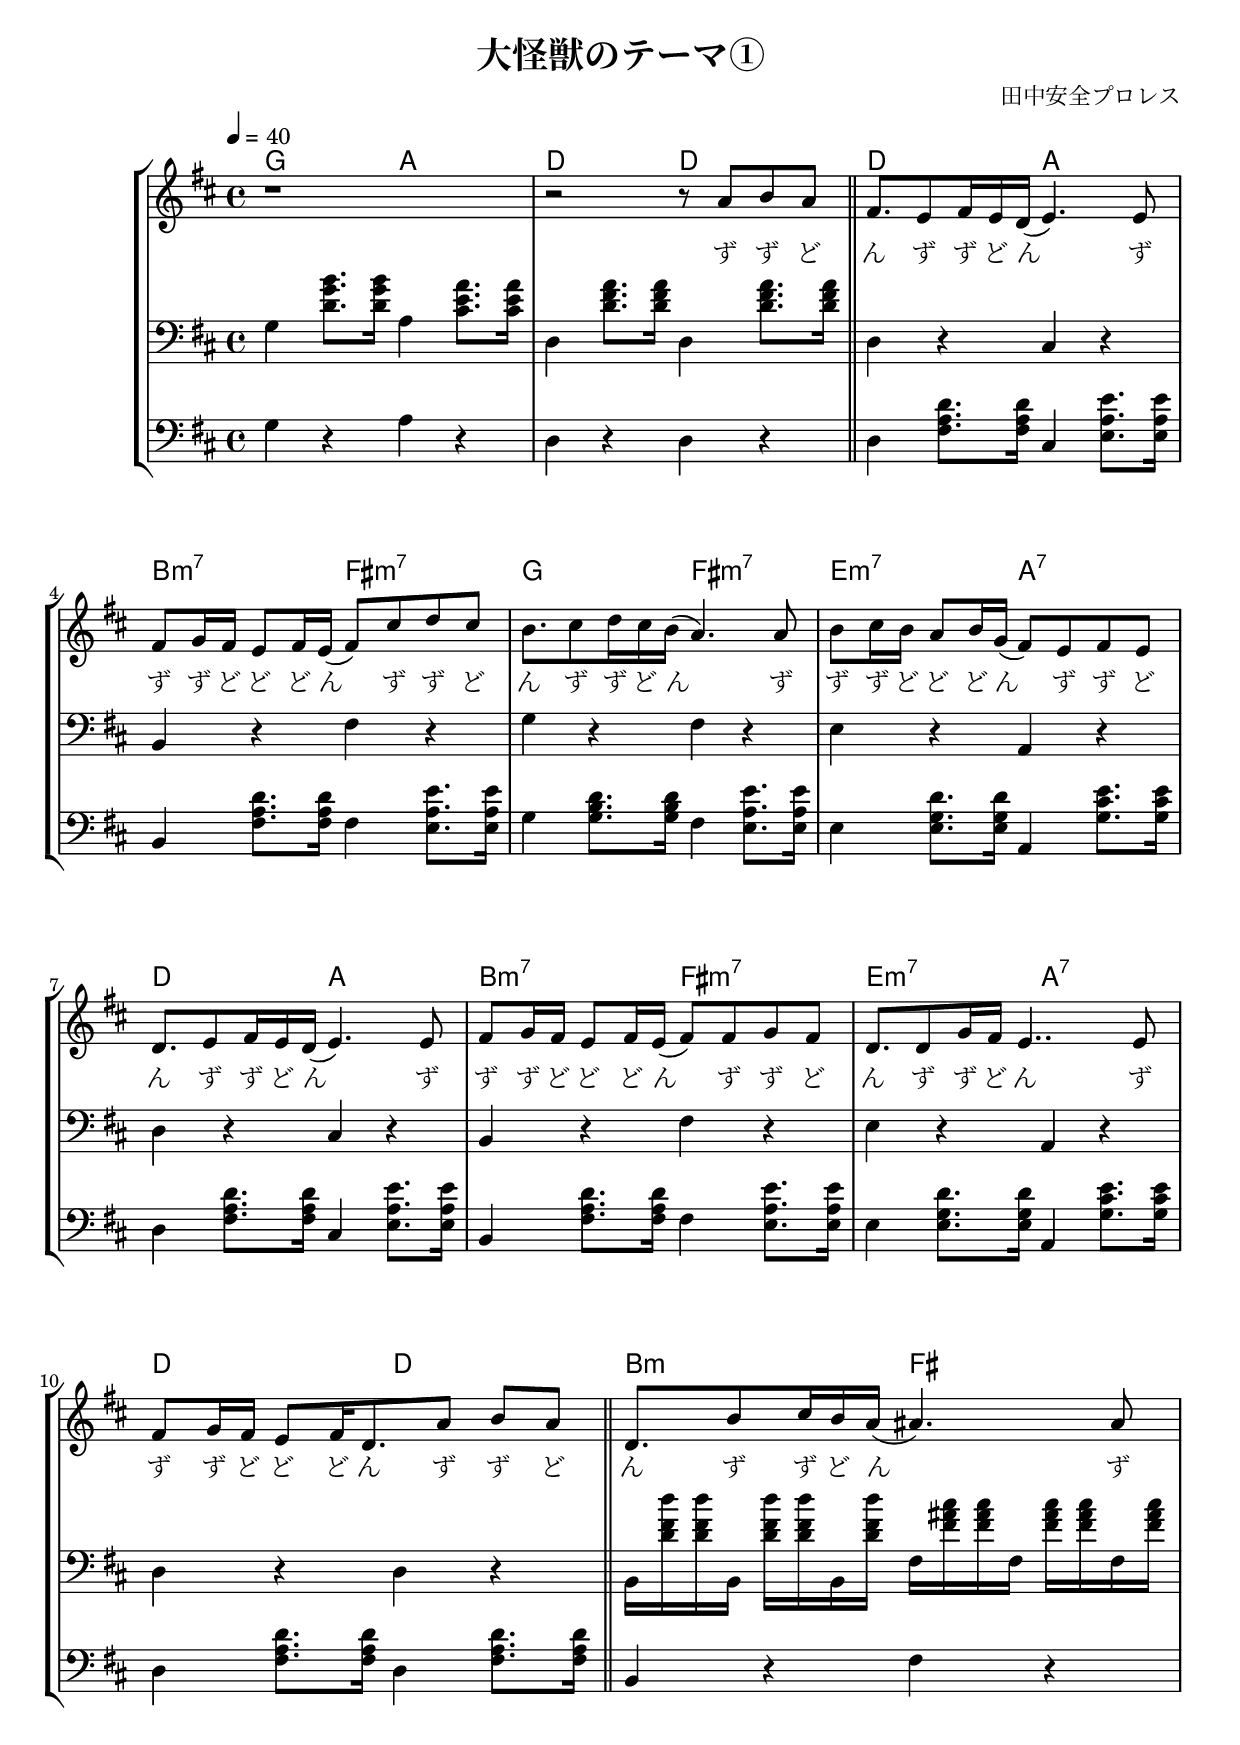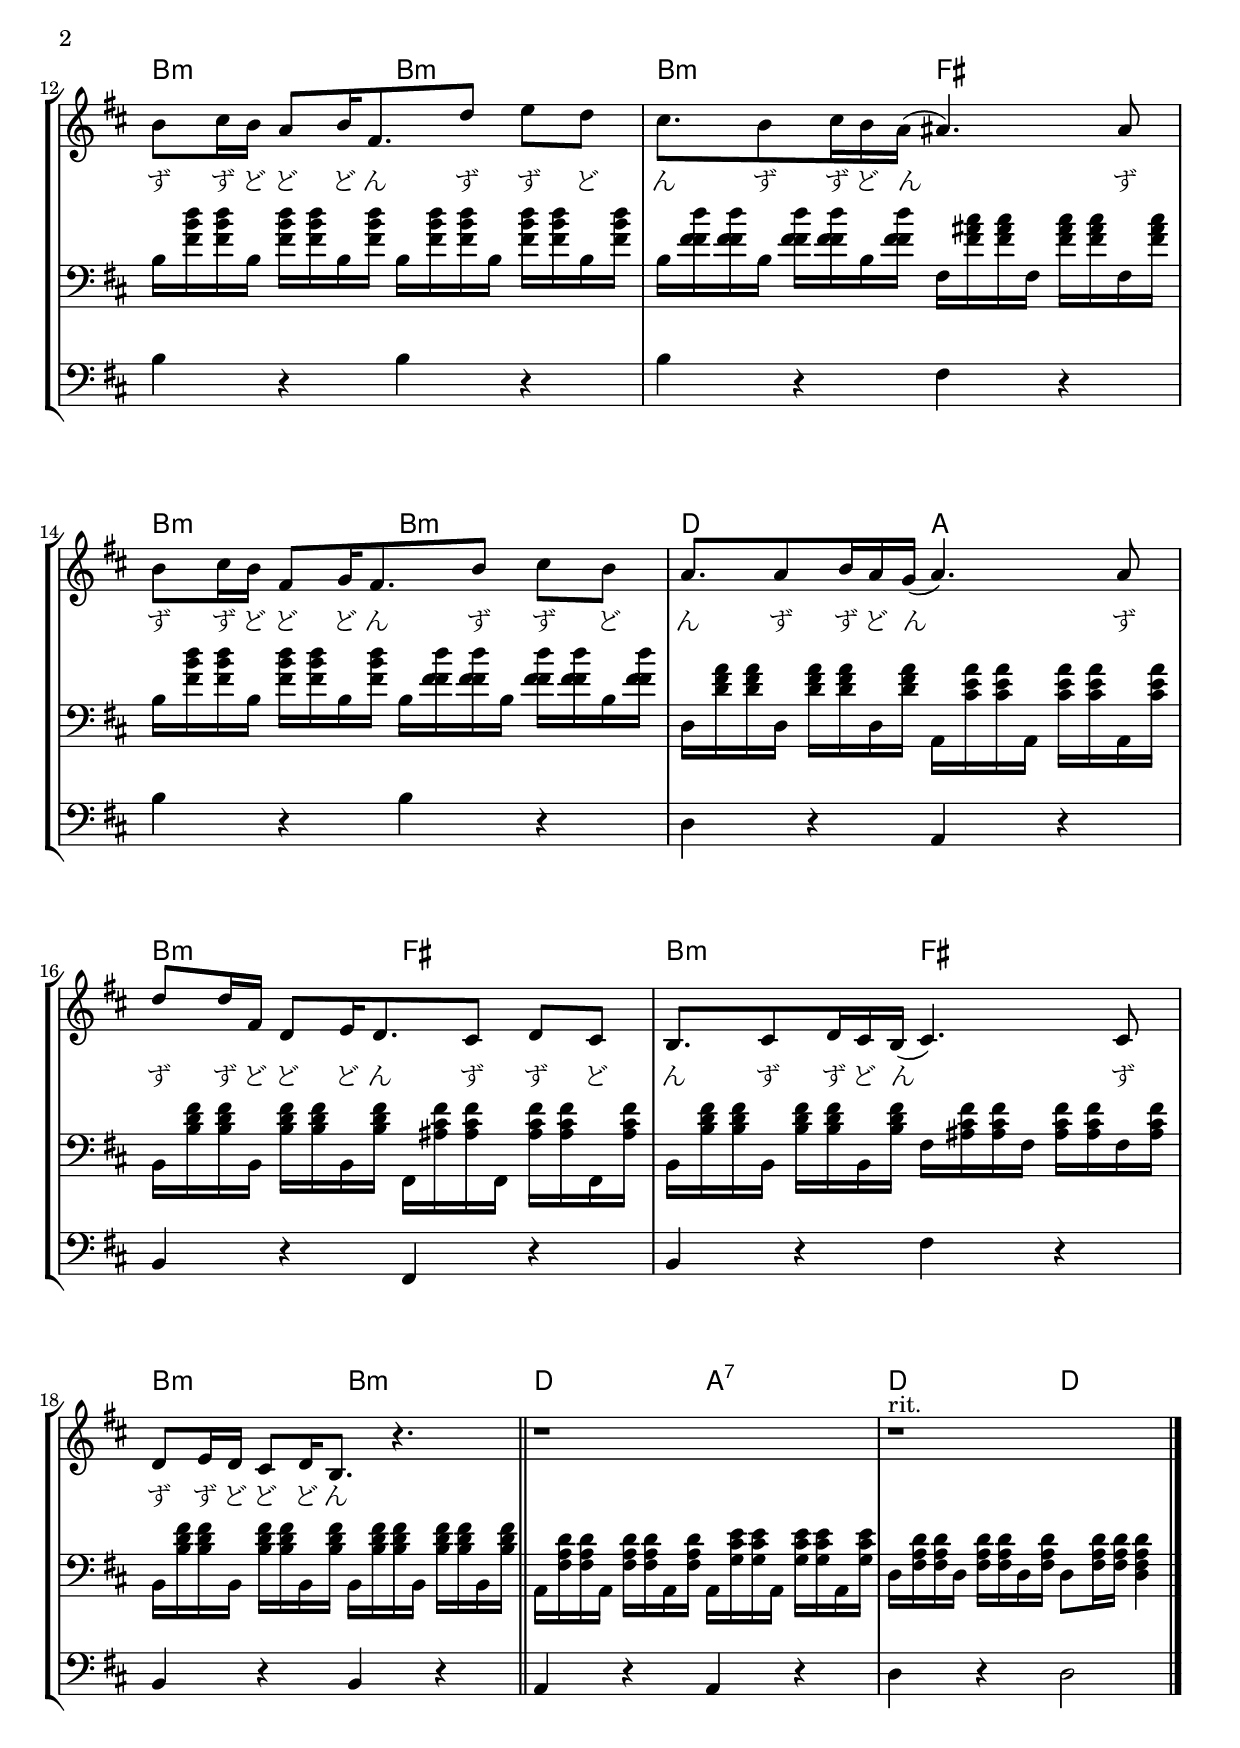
\version "2.12.1"

\header {
	title = \markup {大怪獣のテーマ①}
	composer = \markup \center-column {田中安全プロレス}
}

harmony = \chordmode {
	g2 a d d 

	d a b:min7 fis:min7 g fis:min7 e:min7 a:7 d a b:min7 fis:min7 e:min7 a:7 d d 

	b:m fis b:m b:m b:m fis b:m b:m d a b:m fis b:m fis b:m b:m 

	d a:7 d d 
}

melody = {
	\key d \major
	\tempo 4 = 40
	r1 | r2 r8 
	\set Staff.midiInstrument = #"Taiko Drum"
	a'8  b'8  a'8 
	fis'8.  e'8  fis'16  e'16  d'16  (e'4.)  e'8 
	fis'8  g'16  fis'16  e'8  fis'16  e'16  (fis'8)  cis''8  d''8  cis''8 
	b'8.  cis''8  d''16  cis''16  b'16  (a'4.)  a'8 
	b'8  cis''16  b'16  a'8  b'16  g'16  (fis'8)  e'8  fis'8  e'8 
	d'8.  e'8  fis'16  e'16  d'16  (e'4.)  e'8 
	fis'8  g'16  fis'16  e'8  fis'16  e'16  (fis'8)  fis'8  g'8  fis'8 
	d'8.  d'8  g'16  fis'16  e'4..  e'8 
	fis'8  g'16  fis'16  e'8  fis'16  d'8.  	\set Staff.midiInstrument = #"Contrabass"
	a'8  b'8  a'8 
	d'8.  b'8  cis''16  b'16  a'16  (ais'4.)  ais'8 
	b'8  cis''16  b'16  a'8  b'16  fis'8.  d''8  e''8  d''8 
	cis''8.  b'8  cis''16  b'16  a'16  (ais'4.)  ais'8 
	b'8  cis''16  b'16  fis'8  g'16  fis'8.  b'8  cis''8  b'8 
	a'8.  a'8  b'16  a'16  g'16  (a'4.)  a'8 
	d''8  d''16  fis'16  d'8  e'16  d'8.  cis'8  d'8  cis'8 
	b8.  cis'8  d'16  cis'16  b16  (cis'4.)  cis'8 
	d'8  e'16  d'16  cis'8  d'16  b8.  	r4. 	r1 | r1^"rit." \bar "|."
}

words = \lyricmode {
	
	ず  ず  ど  ん  ず  ず  ど  ん  ず  ず  ず  ど  ど  ど  ん  ず  ず  ど  ん  ず  ず  ど  ん  ず  ず  ず  ど  ど  ど  ん  ず  ず  ど  ん  ず  ず  ど  ん  ず  ず  ず  ど  ど  ど  ん  ず  ず  ど  ん  ず  ず  ど  ん  ず  ず  ず  ど  ど  ど  ん  
	ず  ず  ど  ん  ず  ず  ど  ん  ず  ず  ず  ど  ど  ど  ん  ず  ず  ど  ん  ず  ず  ど  ん  ず  ず  ず  ど  ど  ど  ん  ず  ず  ど  ん  ず  ず  ど  ん  ず  ず  ず  ど  ど  ど  ん  ず  ず  ど  ん  ず  ず  ど  ん  ず  ず  ず  ど  ど  ど  ん  
	
}

tempochange = {
	\tempo 4 = 40
	r1 | r1 \bar "||"
	\tempo 4 = 40
	r1 | r1 | r1 | r1 | r1 | r1 | r1 | r1 \bar "||"
	\tempo 4 = 40
	r1 | r1 | r1 | r1 | r1 | r1 | r1 | r1 \bar "||"
	\tempo 4 = 40
	r1 | \tempo 4 = 30 r2 \tempo 4 = 26 r2 \bar "|."
}

mainacc = {
	\clef bass
	\set Staff.midiInstrument = #"Choir Aahs"
	\key d \major
	\tempo 4 = 40
	g4 <d' g' b'>8. <d' g' b'>16
	a4 <cis' e' a'>8. <cis' e' a'>16
	d4 <d' fis' a'>8. <d' fis' a'>16
	d4 <d' fis' a'>8. <d' fis' a'>16
	\bar "||"

	\set Staff.midiInstrument = #"Violin"
	d4 r4
	cis4 r4
	b,4 r4
	fis4 r4
	g4 r4
	fis4 r4
	e4 r4
	a,4 r4
	d4 r4
	cis4 r4
	b,4 r4
	fis4 r4
	e4 r4
	a,4 r4
	d4 r4
	d4 r4
	\bar "||"

	\set Staff.midiInstrument = #"Reverse Cymbal"
	b,16 <fis' d' d''>16 <fis' d' d''>16 b,16   <fis' d' d''>16 <fis' d' d''>16 b,16 <fis' d' d''>16
	fis16 <fis' ais' cis''>16 <fis' ais' cis''>16 fis16   <fis' ais' cis''>16 <fis' ais' cis''>16 fis16 <fis' ais' cis''>16
	b16 <fis' b' d''>16 <fis' b' d''>16 b16   <fis' b' d''>16 <fis' b' d''>16 b16 <fis' b' d''>16
	b16 <fis' b' d''>16 <fis' b' d''>16 b16   <fis' b' d''>16 <fis' b' d''>16 b16 <fis' b' d''>16
	b16 <fis' fis' d''>16 <fis' fis' d''>16 b16   <fis' fis' d''>16 <fis' fis' d''>16 b16 <fis' fis' d''>16
	fis16 <fis' ais' cis''>16 <fis' ais' cis''>16 fis16   <fis' ais' cis''>16 <fis' ais' cis''>16 fis16 <fis' ais' cis''>16
	b16 <fis' b' d''>16 <fis' b' d''>16 b16   <fis' b' d''>16 <fis' b' d''>16 b16 <fis' b' d''>16
	b16 <fis' fis' d''>16 <fis' fis' d''>16 b16   <fis' fis' d''>16 <fis' fis' d''>16 b16 <fis' fis' d''>16
	d16 <d' fis' a'>16 <d' fis' a'>16 d16   <d' fis' a'>16 <d' fis' a'>16 d16 <d' fis' a'>16
	a,16 <cis' e' a'>16 <cis' e' a'>16 a,16   <cis' e' a'>16 <cis' e' a'>16 a,16 <cis' e' a'>16
	b,16 <b d' fis'>16 <b d' fis'>16 b,16   <b d' fis'>16 <b d' fis'>16 b,16 <b d' fis'>16
	fis,16 <ais cis' fis'>16 <ais cis' fis'>16 fis,16   <ais cis' fis'>16 <ais cis' fis'>16 fis,16 <ais cis' fis'>16
	b,16 <b d' fis'>16 <b d' fis'>16 b,16   <b d' fis'>16 <b d' fis'>16 b,16 <b d' fis'>16
	fis16 <ais cis' fis'>16 <ais cis' fis'>16 fis16   <ais cis' fis'>16 <ais cis' fis'>16 fis16 <ais cis' fis'>16
	b,16 <b d' fis'>16 <b d' fis'>16 b,16   <b d' fis'>16 <b d' fis'>16 b,16 <b d' fis'>16
	b,16 <b d' fis'>16 <b d' fis'>16 b,16   <b d' fis'>16 <b d' fis'>16 b,16 <b d' fis'>16
	\bar "||"

	\set Staff.midiInstrument = #"Taiko Drum"
	a,16 <fis a d'>16 <fis a d'>16 a,16   <fis a d'>16 <fis a d'>16 a,16 <fis a d'>16
	a,16 <g cis' e'>16 <g cis' e'>16 a,16   <g cis' e'>16 <g cis' e'>16 a,16 <g cis' e'>16
	d16 <fis a d'>16 <fis a d'>16 d16   <fis a d'>16 <fis a d'>16 d16 <fis a d'>16
	d8 <fis a d'>16 <fis a d'>16 <d fis a d'>4
	\bar "|."
}

subacc = {
	\clef bass
	\set Staff.midiInstrument = #"Contrabass"
	\key d \major
	\tempo 4 = 40
	g4 r4
	a4 r4
	d4 r4
	d4 r4
	\bar "||"

	\set Staff.midiInstrument = #"Taiko Drum"
	d4 <fis a d'>8. <fis a d'>16
	cis4 <e a e'>8. <e a e'>16
	b,4 <fis a d'>8. <fis a d'>16
	fis4 <e a e'>8. <e a e'>16
	g4 <g b d'>8. <g b d'>16
	fis4 <e a e'>8. <e a e'>16
	e4 <e g d'>8. <e g d'>16
	a,4 <g cis' e'>8. <g cis' e'>16
	d4 <fis a d'>8. <fis a d'>16
	cis4 <e a e'>8. <e a e'>16
	b,4 <fis a d'>8. <fis a d'>16
	fis4 <e a e'>8. <e a e'>16
	e4 <e g d'>8. <e g d'>16
	a,4 <g cis' e'>8. <g cis' e'>16
	d4 <fis a d'>8. <fis a d'>16
	d4 <fis a d'>8. <fis a d'>16
	\bar "||"

	\set Staff.midiInstrument = #"Electric Grand"
	b,4 r4
	fis4 r4
	b4 r4
	b4 r4
	b4 r4
	fis4 r4
	b4 r4
	b4 r4
	d4 r4
	a,4 r4
	b,4 r4
	fis,4 r4
	b,4 r4
	fis4 r4
	b,4 r4
	b,4 r4
	\bar "||"

	\set Staff.midiInstrument = #"Contrabass"
	a,4 r4
	a,4 r4
	d4 r4
	d2
	\bar "|."
}

percA = {
	\drummode {
	cymr4 cymr4 cymr4 cymr4  |cymr4 cymr8 cymr16 cymr16 cymr4 cymr4  \bar "||"
	cymr4 cymr4 cymr4 cymr4  |cymr4 cymr8 cymr16 cymr16 cymr4 cymr4  |cymr4 cymr4 cymr4 cymr4  |cymr4 cymr2.  |cymr4 cymr4 cymr4 cymr4  |cymr4 cymr8 cymr16 cymr16 cymr4 cymr4  |cymr4 cymr4 cymr4 cymr4  |cymr4 cymr2.  \bar "||"
	cymr4 cymr4 cymr4 cymr4  |cymr4 cymr8 cymr16 cymr16 cymr4 cymr4  |cymr4 cymr4 cymr4 cymr4  |cymr4 cymr2.  |cymr4 cymr4 cymr4 cymr4  |cymr4 cymr8 cymr16 cymr16 cymr4 cymr4  |cymr4 cymr4 cymr4 cymr4  |cymr4 cymr2.  \bar "||"
	cymr4 cymr4 cymr4 cymr4  |cymr4 cymr8 cymr16 cymr16 cymr4 cymr4  \bar "|."
	}
}

percB = {
	\drummode {
	r2 sn2  |r2 sn2  \bar "||"
	r2 sn2  |r2 sn2  |r2 sn2  |r8 sn8 sn2.  |r2 sn2  |r2 sn2  |r2 sn2  |r8 sn8 sn2.  \bar "||"
	r2 sn2  |r2 sn2  |r2 sn2  |r8 sn8 sn2.  |r2 sn2  |r2 sn2  |r2 sn2  |r8 sn8 sn2.  \bar "||"
	r2 sn2  |r2 sn2  \bar "|."
	}
}

percC = {
	\drummode {
	bd2. r8 bd8  |bd2 r8 bd4.  \bar "||"
	bd2. r8 bd8  |bd2. r8 bd8  |bd2. r8 bd8  |bd4. bd8 bd4. bd8  |bd2. r8 bd8  |bd2. r8 bd8  |bd2. r8 bd8  |bd2 r8 bd4.  \bar "||"
	bd2. r8 bd8  |bd2. r8 bd8  |bd2. r8 bd8  |bd4. bd8 bd4. bd8  |bd2. r8 bd8  |bd2. r8 bd8  |bd2. r8 bd8  |bd2 r8 bd4.  \bar "||"
	bd2. r8 bd8  |bd2 r8 bd4.  \bar "|."
	}
}

percD = {
	\drummode {
	r1 |r8. tommh8. tommh2 r8  \bar "||"
	r1 |r1 |r1 |r2 r8 tommh8 tommh4  |r1 |r1 |r1 |r8. tommh8. tommh2 r8  \bar "||"
	r1 |r1 |r1 |r2 r8 tommh8 tommh4  |r1 |r1 |r1 |r8. tommh8. tommh2 r8  \bar "||"
	r1 |r8. tommh8. tommh2 r8  \bar "|."
	}
}

percE = {
	\drummode {
	r1 |r2. toml8 toml8  \bar "||"
	r1 |r1 |r1 |r2. r8 toml8  |r1 |r1 |r1 |r2. toml8 toml8  \bar "||"
	r1 |r1 |r1 |r2. r8 toml8  |r1 |r1 |r1 |r2. toml8 toml8  \bar "||"
	r1 |r2. toml8 toml8  \bar "|."
	}
}

percF = {
	\drummode {
	r1 |hho1  \bar "||"
	r1 |r1 |r1 |r1 |r1 |r1 |r1 |hho1  \bar "||"
	r1 |r1 |r1 |r1 |r1 |r1 |r1 |hho1  \bar "||"
	r1 |hho1  \bar "|."
	}
}

\score {
	<<
		\new StaffGroup <<
			\new ChordNames {\harmony}
			\new Voice = "melody" {\melody}
			\new Lyrics \lyricsto "melody" \words
			\new Staff = "mainacc" {\mainacc}
			\new Staff = "subacc" {\subacc}
		>>
	>>
	\layout { }
}
